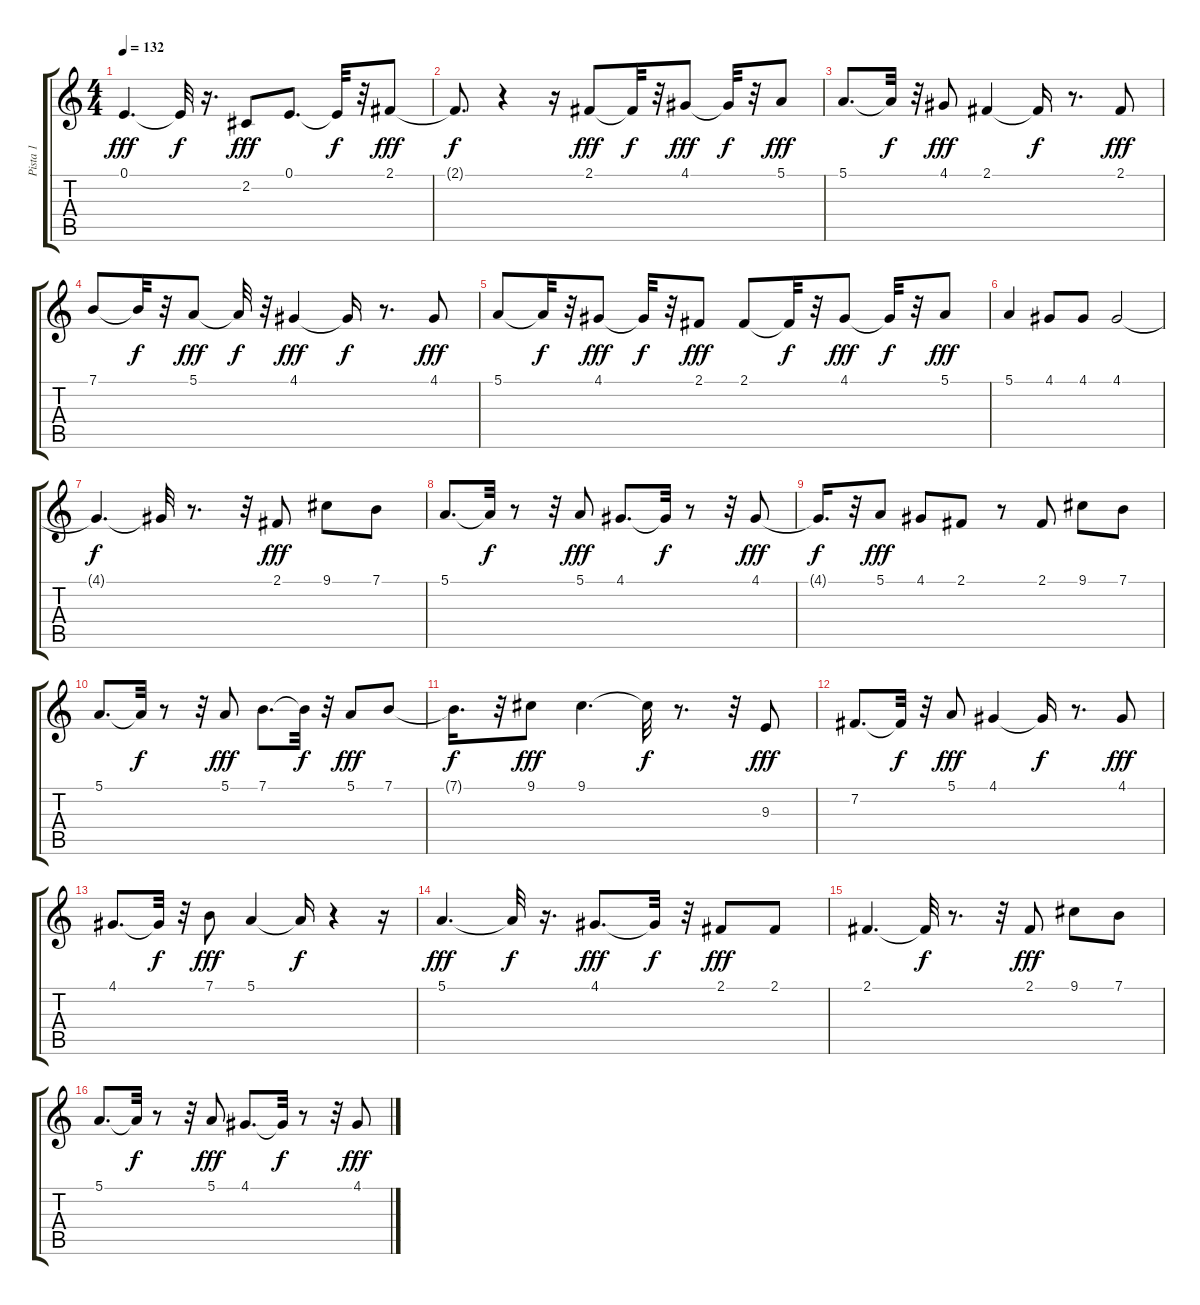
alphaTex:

\track ("Pista 1" "Pista 1") {instrument flute}
\staff {score tabs}
\tuning (E4 B3 G3 D3 A2 E2) {hide}
\ts (4 4)
\tempo 132
\clef g2
\ks c
0.1.4{d dy fff} 0.1{t}.32{dy f} r.16{d} 2.2.8{dy fff} 0.1.8{d} 0.1{t}.32{dy f} r.32 2.1.8{dy fff} |
2.1{t}.8{d dy f} r.4 r.16 2.1.8{dy fff} 2.1{t}.32{dy f} r.32 4.1.8{dy fff} 4.1{t}.32{dy f} r.32 5.1.8{dy fff} |
5.1.8{d} 5.1{t}.32{dy f} r.32 4.1.8{dy fff} 2.1.4 2.1{t}.16{dy f} r.8{d} 2.1.8{dy fff} |
7.1.8 7.1{t}.32{dy f} r.32 5.1.8{dy fff} 5.1{t}.32{dy f} r.32 4.1.4{dy fff} 4.1{t}.16{dy f} r.8{d} 4.1.8{dy fff} |
5.1.8 5.1{t}.32{dy f} r.32 4.1.8{dy fff} 4.1{t}.32{dy f} r.32 2.1.8{dy fff} 2.1.8 2.1{t}.32{dy f} r.32 4.1.8{dy fff} 4.1{t}.32{dy f} r.32 5.1.8{dy fff} |
5.1.4 4.1.8 4.1.8 4.1.2 |
4.1{t}.4{d dy f} 4.1{t}.32 r.8{d} r.32 2.1.8{dy fff} 9.1.8 7.1.8 |
5.1.8{d} 5.1{t}.32{dy f} r.8 r.32 5.1.8{dy fff} 4.1.8{d} 4.1{t}.32{dy f} r.8 r.32 4.1.8{dy fff} |
4.1{t}.16{d dy f} r.32 5.1.8{dy fff} 4.1.8 2.1.8 r.8 2.1.8 9.1.8 7.1.8 |
5.1.8{d} 5.1{t}.32{dy f} r.8 r.32 5.1.8{dy fff} 7.1.8{d} 7.1{t}.32{dy f} r.32 5.1.8{dy fff} 7.1.8 |
7.1{t}.16{d dy f} r.32 9.1.8{dy fff} 9.1.4{d} 9.1{t}.32{dy f} r.8{d} r.32 9.3.8{dy fff} |
7.2.8{d} 7.2{t}.32{dy f} r.32 5.1.8{dy fff} 4.1.4 4.1{t}.16{dy f} r.8{d} 4.1.8{dy fff} |
4.1.8{d} 4.1{t}.32{dy f} r.32 7.1.8{dy fff} 5.1.4 5.1{t}.16{dy f} r.4 r.16 |
5.1.4{d dy fff} 5.1{t}.32{dy f} r.16{d} 4.1.8{d dy fff} 4.1{t}.32{dy f} r.32 2.1.8{dy fff} 2.1.8 |
2.1.4{d} 2.1{t}.32{dy f} r.8{d} r.32 2.1.8{dy fff} 9.1.8 7.1.8 |
5.1.8{d} 5.1{t}.32{dy f} r.8 r.32 5.1.8{dy fff} 4.1.8{d} 4.1{t}.32{dy f} r.8 r.32 4.1.8{dy fff}
